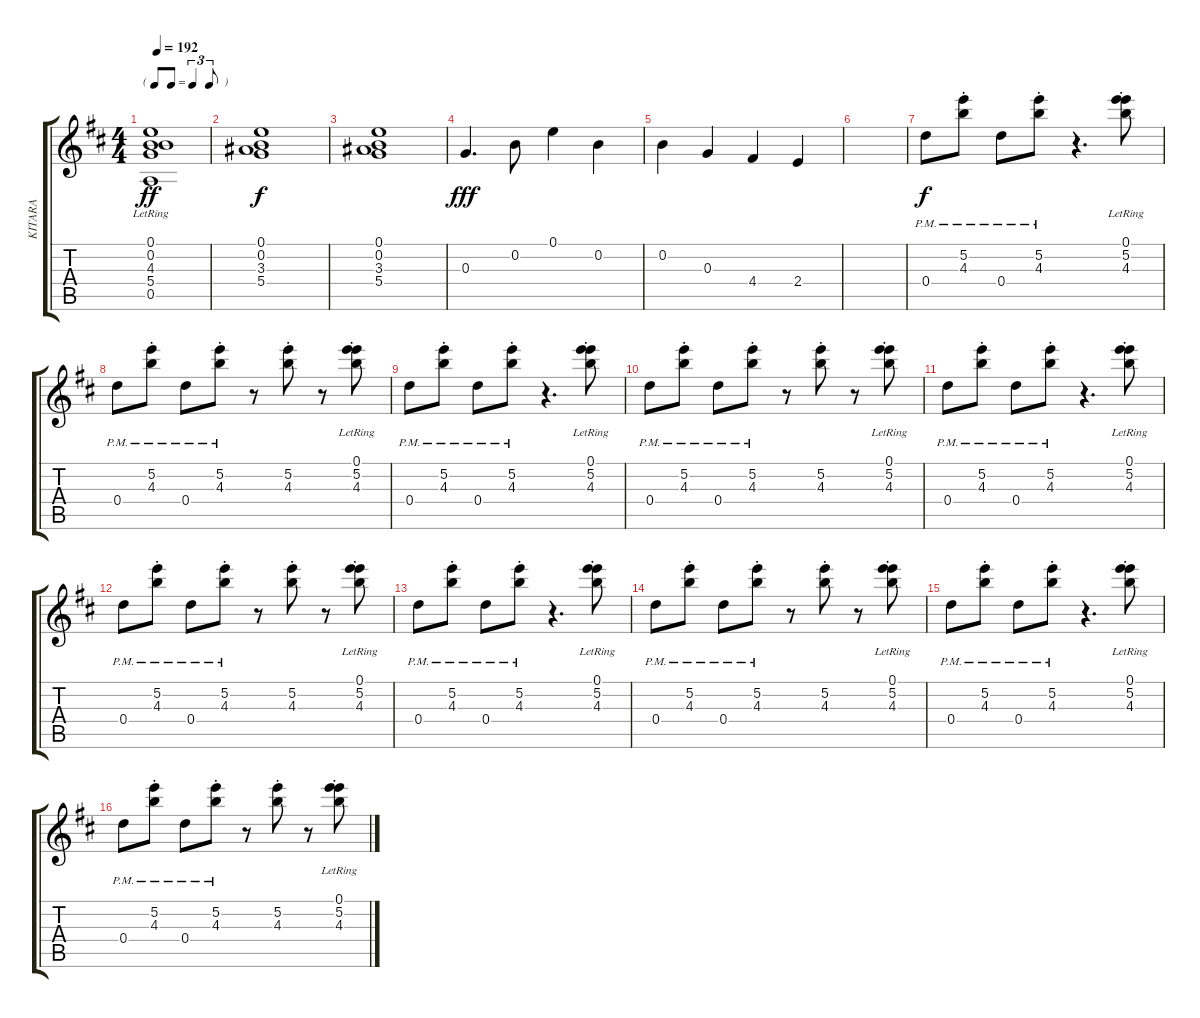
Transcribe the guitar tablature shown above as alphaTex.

\track ("KITARA" "KITARA") {instrument electricguitarmuted}
\staff {score tabs}
\tuning (E4 B3 G3 D3 A2 E2) {hide}
\ts (4 4)
\tf triplet8th
\tempo 192
\clef g2
\ks d
(0.1{lr} 0.2{lr} 4.3{lr} 5.4{lr} 0.5{lr}).1{dy ff} |
(0.1 0.2 3.3 5.4).1{dy f} |
(0.1 0.2 3.3 5.4).1 |
0.3.4{d dy fff} 0.2.8 0.1.4 0.2.4 |
0.2.4 0.3.4 4.4.4 2.4.4 |
|
0.4{pm}.8{ot 8vb dy f} (5.2{pm st} 4.3{pm}).8{ot 8vb} 0.4{pm}.8{ot 8vb} (5.2{pm st} 4.3{pm}).8{ot 8vb} r.4{d} (0.1{lr} 5.2{st lr} 4.3{lr}).8{ot 8vb} |
0.4{pm}.8{ot 8vb} (5.2{pm st} 4.3{pm}).8{ot 8vb} 0.4{pm}.8{ot 8vb} (5.2{pm st} 4.3{pm}).8{ot 8vb} r.8 (5.2{st} 4.3).8{ot 8vb} r.8 (0.1{st lr} 5.2{st lr} 4.3{lr}).8{ot 8vb} |
0.4{pm}.8{ot 8vb} (5.2{pm st} 4.3{pm}).8{ot 8vb} 0.4{pm}.8{ot 8vb} (5.2{pm st} 4.3{pm}).8{ot 8vb} r.4{d} (0.1{lr} 5.2{st lr} 4.3{lr}).8{ot 8vb} |
0.4{pm}.8{ot 8vb} (5.2{pm st} 4.3{pm}).8{ot 8vb} 0.4{pm}.8{ot 8vb} (5.2{pm st} 4.3{pm}).8{ot 8vb} r.8 (5.2{st} 4.3).8{ot 8vb} r.8 (0.1{st lr} 5.2{st lr} 4.3{lr}).8{ot 8vb} |
0.4{pm}.8{ot 8vb} (5.2{pm st} 4.3{pm}).8{ot 8vb} 0.4{pm}.8{ot 8vb} (5.2{pm st} 4.3{pm}).8{ot 8vb} r.4{d} (0.1{lr} 5.2{st lr} 4.3{lr}).8{ot 8vb} |
0.4{pm}.8{ot 8vb} (5.2{pm st} 4.3{pm}).8{ot 8vb} 0.4{pm}.8{ot 8vb} (5.2{pm st} 4.3{pm}).8{ot 8vb} r.8 (5.2{st} 4.3).8{ot 8vb} r.8 (0.1{st lr} 5.2{st lr} 4.3{lr}).8{ot 8vb} |
0.4{pm}.8{ot 8vb} (5.2{pm st} 4.3{pm}).8{ot 8vb} 0.4{pm}.8{ot 8vb} (5.2{pm st} 4.3{pm}).8{ot 8vb} r.4{d} (0.1{lr} 5.2{st lr} 4.3{lr}).8{ot 8vb} |
0.4{pm}.8{ot 8vb} (5.2{pm st} 4.3{pm}).8{ot 8vb} 0.4{pm}.8{ot 8vb} (5.2{pm st} 4.3{pm}).8{ot 8vb} r.8 (5.2{st} 4.3).8{ot 8vb} r.8 (0.1{st lr} 5.2{st lr} 4.3{lr}).8{ot 8vb} |
0.4{pm}.8{ot 8vb} (5.2{pm st} 4.3{pm}).8{ot 8vb} 0.4{pm}.8{ot 8vb} (5.2{pm st} 4.3{pm}).8{ot 8vb} r.4{d} (0.1{lr} 5.2{st lr} 4.3{lr}).8{ot 8vb} |
0.4{pm}.8{ot 8vb} (5.2{pm st} 4.3{pm}).8{ot 8vb} 0.4{pm}.8{ot 8vb} (5.2{pm st} 4.3{pm}).8{ot 8vb} r.8 (5.2{st} 4.3).8{ot 8vb} r.8 (0.1{st lr} 5.2{st lr} 4.3{lr}).8{ot 8vb}
